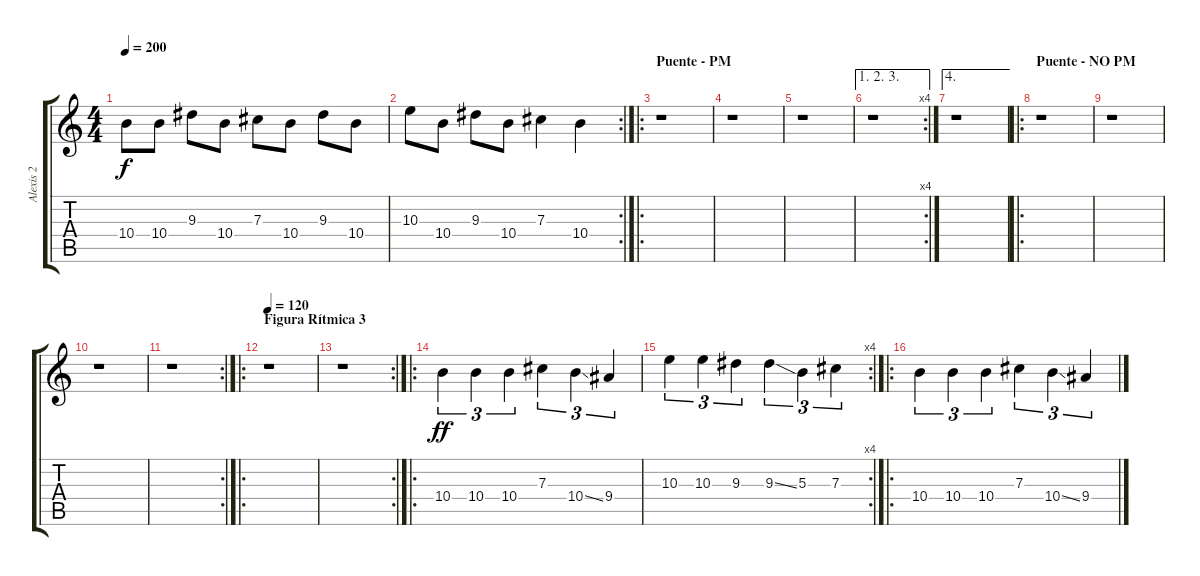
\track ("Alexis 2" "Alexis 2") {instrument overdrivenguitar}
\staff {score tabs}
\tuning (Eb4 Bb3 Gb3 Db3 Ab2 Eb2) {hide}
\ts (4 4)
\tempo 200
\clef g2
\ks c
10.4.8{dy f} 10.4.8 9.3.8 10.4.8 7.3.8 10.4.8 9.3.8 10.4.8 |
\rc 2
10.3.8 10.4.8 9.3.8 10.4.8 7.3.4 10.4.4 |
\ro
\section ("" "Puente - PM")
r.1 |
r.1 |
r.1 |
\ae (1 2 3)
\rc 4
r.1 |
\ae 4
r.1 |
\ro
\section ("" "Puente - NO PM")
r.1 |
r.1 |
r.1 |
\rc 2
r.1 |
\ro
\section ("" "Figura Rítmica 3")
\tempo 120
r.1 |
\rc 2
r.1 |
\ro
10.4.4{tu (3 2) dy ff} 10.4.4{tu (3 2)} 10.4.4{tu (3 2)} 7.3.4{tu (3 2)} 10.4{ss}.4{tu (3 2)} 9.4.4{tu (3 2)} |
\rc 4
10.3.4{tu (3 2)} 10.3.4{tu (3 2)} 9.3.4{tu (3 2)} 9.3{ss}.4{tu (3 2)} 5.3.4{tu (3 2)} 7.3.4{tu (3 2)} |
\ro
10.4.4{tu (3 2)} 10.4.4{tu (3 2)} 10.4.4{tu (3 2)} 7.3.4{tu (3 2)} 10.4{ss}.4{tu (3 2)} 9.4.4{tu (3 2)}
